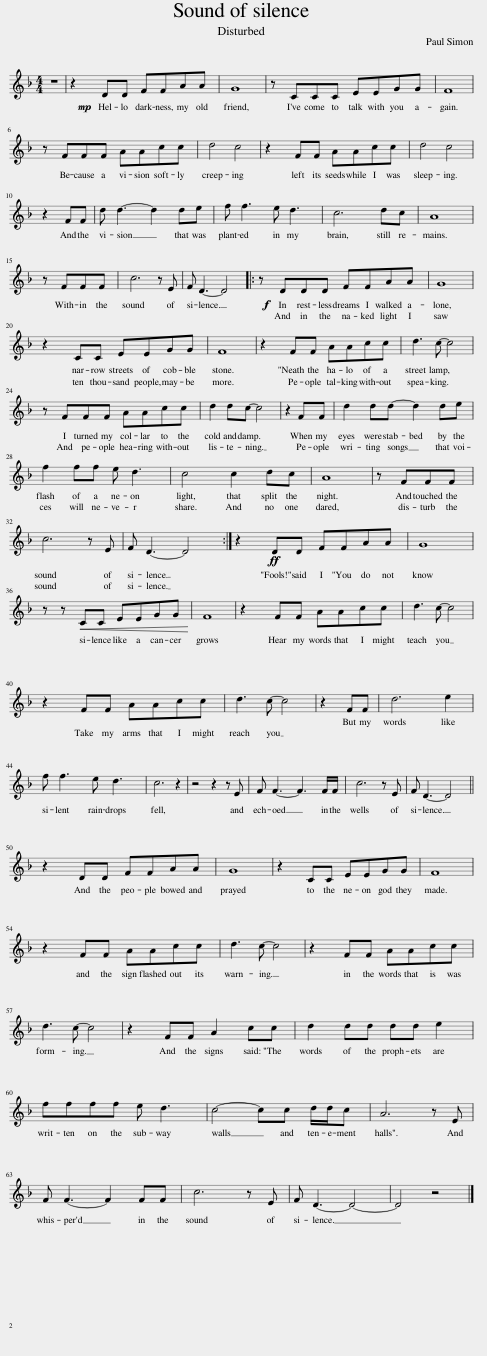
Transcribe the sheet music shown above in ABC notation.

X:1
L:1/8
M:4/4
I:linebreak $
K:F
V:1 treble
V:1
 z8 | z2!mp! DD FFAA | G8 | z CCC EEGG | F8 |$ %5
 z FFF AAcc | d4 c4 | z2 FF AAcc | d4 c4 |$ z2 FF | %10
 d d3- d2 de | f f3 e d3 | c6 dc | A8 |$ z FFF | %15
 c6 z E | F D3- D4 |: z!f! DDD FFAA | G8 |$ z2 CC EEGG | %20
 F8 | z2 FF AAcc | d3 c- c4 |$ z FFF AAcc | d2 dc- c4 | %25
 z2 FF | d2 dd- d2 de |$ f2 ff e d3 | c4 c2 dc | A8 | %30
 z FFF |$ c6 z E | F D3- D4 :| z2!ff! DD FFAA | G8 |$ %35
 z z!<(! CC EEGG!<)! | F8 | z2 FF AAcc | d3 c- c4 |$ z2 FF AAcc | %40
 d3 c- c4 | z2 FF | d6 e2 |$ f f3 e d3 | c6 z2 | %45
 z4 z2 z E | F F3- F3 F/F/ | c6 z E | F D3- D4 ||$ z2 DD FFAA | %50
 G8 | z2 CC EEGG | F8 |$ z2 FF AAcc | d3 c- c4 | %55
 z2 FF AAcc |$ d3 c- c4 | z2 FF A2 cc | d2 dd dd e2 |$ ffff e d3 | %60
 c4- cc d/d/c | A6 z E |$ F F3- F2 FF | c6 z E | F D3- D4- | %65
 D4 z4 |] %66
